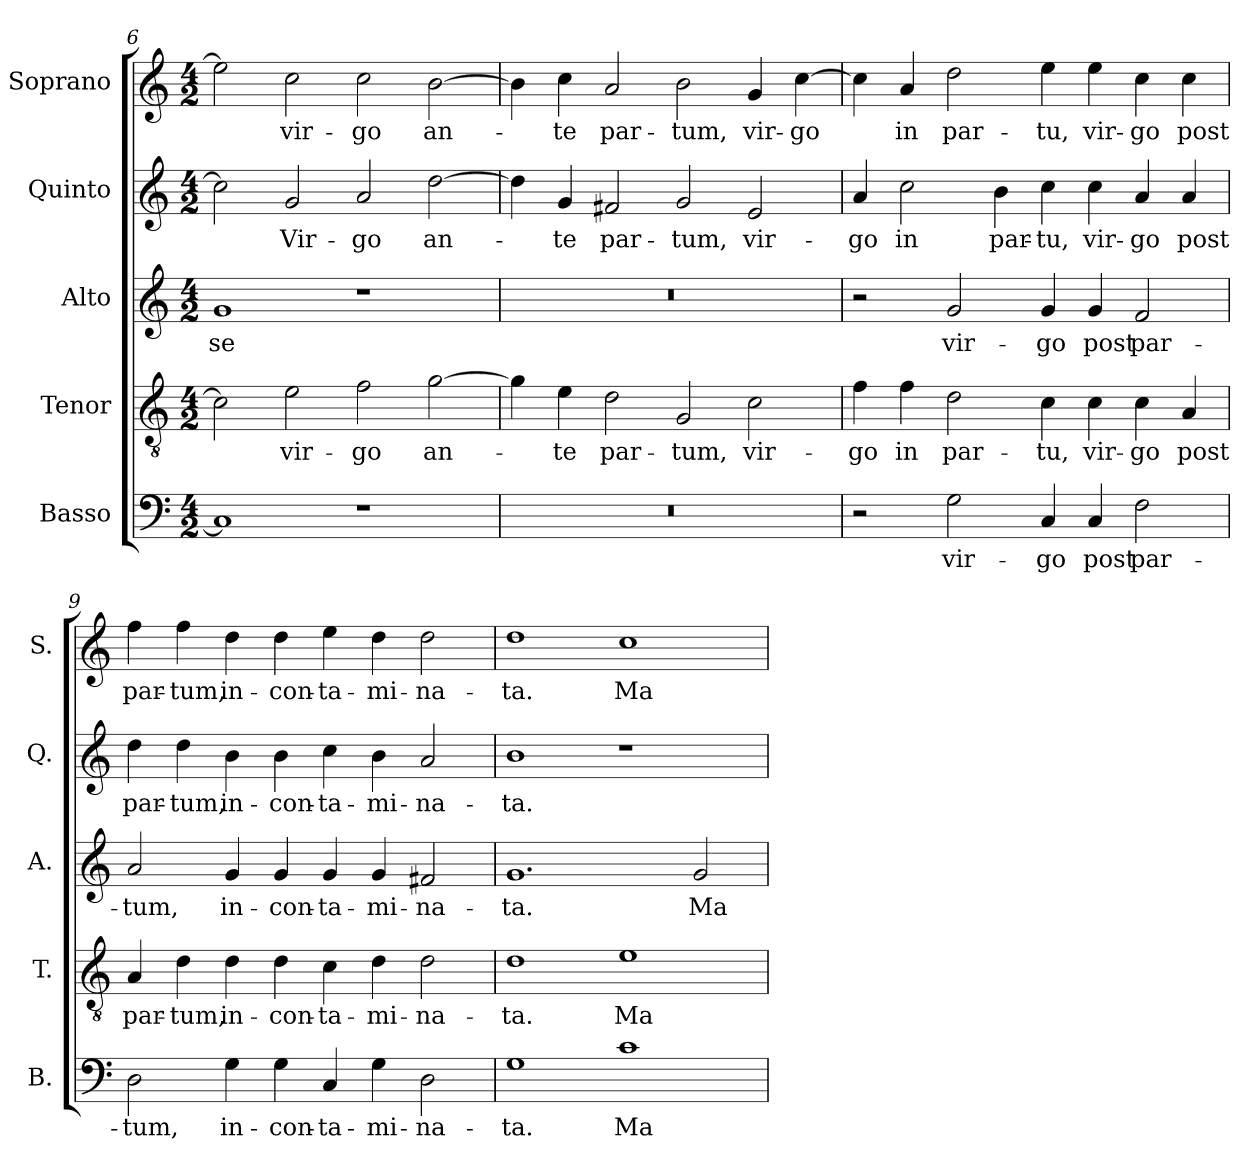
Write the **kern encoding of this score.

**kern	**text	**kern	**text	**kern	**text	**kern	**text	**kern	**text
*part5	*part5	*part4	*part4	*part3	*part3	*part2	*part2	*part1	*part1
*staff5	*staff5	*staff4	*staff4	*staff3	*staff3	*staff2	*staff2	*staff1	*staff1
*I"Basso	*	*I"Tenor	*	*I"Alto	*	*I"Quinto	*	*I"Soprano	*
*I'B.	*	*I'T.	*	*I'A.	*	*I'Q.	*	*I'S.	*
*clefF4	*	*clefGv2	*	*clefG2	*	*clefG2	*	*clefG2	*
*	*	*ITrd7c12	*	*	*	*	*	*	*
*k[]	*	*k[]	*	*k[]	*	*k[]	*	*k[]	*
*C:	*	*C:	*	*C:	*	*C:	*	*C:	*
*M4/2	*	*M4/2	*	*M4/2	*	*M4/2	*	*M4/2	*
=6	=6	=6	=6	=6	=6	=6	=6	=6	=6
!	!	!	!	!	!LO:LY:b:color=#000000	!	!	!	!
1Ci]	.	2Ci\]	.	1gi	-se	2cci\]	.	2eei\]	.
!	!	!	!LO:LY:b:color=#000000	!	!	!	!	!	!
!	!	!	!	!	!	!	!LO:LY:b:color=#000000	!	!
!	!	!	!	!	!	!	!	!	!LO:LY:b:color=#000000
.	.	2Ei\	vir-	.	.	2gi/	Vir-	2cci\	vir-
!	!	!	!LO:LY:b:color=#000000	!	!	!	!	!	!
!	!	!	!	!	!	!	!LO:LY:b:color=#000000	!	!
!	!	!	!	!	!	!	!	!	!LO:LY:b:color=#000000
1r	.	2Fi\	-go	1r	.	2ai/	-go	2cci\	-go
!	!	!	!LO:LY:b:color=#000000	!	!	!	!	!	!
!	!	!	!	!	!	!	!LO:LY:b:color=#000000	!	!
!	!	!	!	!	!	!	!	!	!LO:LY:b:color=#000000
.	.	[2Gi\	an-	.	.	[2ddi\	an-	[2bi\	an-
!!LO:LB:g=z
=7	=7	=7	=7	=7	=7	=7	=7	=7	=7
!LO:N:vis=1	!	!	!	!LO:N:vis=1	!	!	!	!	!
0r	.	4Gi\]	.	0r	.	4ddi\]	.	4bi\]	.
!	!	!	!LO:LY:b:color=#000000	!	!	!	!	!	!
!	!	!	!	!	!	!	!LO:LY:b:color=#000000	!	!
!	!	!	!	!	!	!	!	!	!LO:LY:b:color=#000000
.	.	4Ei\	-te	.	.	4gi/	-te	4cci\	-te
!	!	!	!LO:LY:b:color=#000000	!	!	!	!	!	!
!	!	!	!	!	!	!	!LO:LY:b:color=#000000	!	!
!	!	!	!	!	!	!	!	!	!LO:LY:b:color=#000000
.	.	2Di\	par-	.	.	2f#Xi/	par-	2ai/	par-
!	!	!	!LO:LY:b:color=#000000	!	!	!	!	!	!
!	!	!	!	!	!	!	!LO:LY:b:color=#000000	!	!
!	!	!	!	!	!	!	!	!	!LO:LY:b:color=#000000
.	.	2GGi/	-tum,	.	.	2gi/	-tum,	2bi\	-tum,
!	!	!	!LO:LY:b:color=#000000	!	!	!	!	!	!
!	!	!	!	!	!	!	!LO:LY:b:color=#000000	!	!
!	!	!	!	!	!	!	!	!	!LO:LY:b:color=#000000
.	.	2Ci\	vir-	.	.	2ei/	vir-	4gi/	vir-
!	!	!	!	!	!	!	!	!	!LO:LY:b:color=#000000
.	.	.	.	.	.	.	.	[4cci\	-go
=8	=8	=8	=8	=8	=8	=8	=8	=8	=8
!	!	!	!LO:LY:b:color=#000000	!	!	!	!	!	!
!	!	!	!	!	!	!	!LO:LY:b:color=#000000	!	!
2r	.	4Fi\	-go	2r	.	4ai/	-go	4cci\]	.
!	!	!	!LO:LY:b:color=#000000	!	!	!	!	!	!
!	!	!	!	!	!	!	!LO:LY:b:color=#000000	!	!
!	!	!	!	!	!	!	!	!	!LO:LY:b:color=#000000
.	.	4Fi\	in	.	.	2cci\	in	4ai/	in
!	!LO:LY:b:color=#000000	!	!	!	!	!	!	!	!
!	!	!	!LO:LY:b:color=#000000	!	!	!	!	!	!
!	!	!	!	!	!LO:LY:b:color=#000000	!	!	!	!
!	!	!	!	!	!	!	!	!	!LO:LY:b:color=#000000
2Gi\	vir-	2Di\	par-	2gi/	vir-	.	.	2ddi\	par-
!	!	!	!	!	!	!	!LO:LY:b:color=#000000	!	!
.	.	.	.	.	.	4bi\	par-	.	.
!	!LO:LY:b:color=#000000	!	!	!	!	!	!	!	!
!	!	!	!LO:LY:b:color=#000000	!	!	!	!	!	!
!	!	!	!	!	!LO:LY:b:color=#000000	!	!	!	!
!	!	!	!	!	!	!	!LO:LY:b:color=#000000	!	!
!	!	!	!	!	!	!	!	!	!LO:LY:b:color=#000000
4Ci/	-go	4Ci\	-tu,	4gi/	-go	4cci\	-tu,	4eei\	-tu,
!	!LO:LY:b:color=#000000	!	!	!	!	!	!	!	!
!	!	!	!LO:LY:b:color=#000000	!	!	!	!	!	!
!	!	!	!	!	!LO:LY:b:color=#000000	!	!	!	!
!	!	!	!	!	!	!	!LO:LY:b:color=#000000	!	!
!	!	!	!	!	!	!	!	!	!LO:LY:b:color=#000000
4Ci/	post	4Ci\	vir-	4gi/	post	4cci\	vir-	4eei\	vir-
!	!LO:LY:b:color=#000000	!	!	!	!	!	!	!	!
!	!	!	!LO:LY:b:color=#000000	!	!	!	!	!	!
!	!	!	!	!	!LO:LY:b:color=#000000	!	!	!	!
!	!	!	!	!	!	!	!LO:LY:b:color=#000000	!	!
!	!	!	!	!	!	!	!	!	!LO:LY:b:color=#000000
2Fi\	par-	4Ci\	-go	2fi/	par-	4ai/	-go	4cci\	-go
!	!	!	!LO:LY:b:color=#000000	!	!	!	!	!	!
!	!	!	!	!	!	!	!LO:LY:b:color=#000000	!	!
!	!	!	!	!	!	!	!	!	!LO:LY:b:color=#000000
.	.	4AAi/	post	.	.	4ai/	post	4cci\	post
=9	=9	=9	=9	=9	=9	=9	=9	=9	=9
!	!LO:LY:b:color=#000000	!	!	!	!	!	!	!	!
!	!	!	!LO:LY:b:color=#000000	!	!	!	!	!	!
!	!	!	!	!	!LO:LY:b:color=#000000	!	!	!	!
!	!	!	!	!	!	!	!LO:LY:b:color=#000000	!	!
!	!	!	!	!	!	!	!	!	!LO:LY:b:color=#000000
2Di\	-tum,	4AAi/	par-	2ai/	-tum,	4ddi\	par-	4ffi\	par-
!	!	!	!LO:LY:b:color=#000000	!	!	!	!	!	!
!	!	!	!	!	!	!	!LO:LY:b:color=#000000	!	!
!	!	!	!	!	!	!	!	!	!LO:LY:b:color=#000000
.	.	4Di\	-tum,	.	.	4ddi\	-tum,	4ffi\	-tum,
!	!LO:LY:b:color=#000000	!	!	!	!	!	!	!	!
!	!	!	!LO:LY:b:color=#000000	!	!	!	!	!	!
!	!	!	!	!	!LO:LY:b:color=#000000	!	!	!	!
!	!	!	!	!	!	!	!LO:LY:b:color=#000000	!	!
!	!	!	!	!	!	!	!	!	!LO:LY:b:color=#000000
4Gi\	in-	4Di\	in-	4gi/	in-	4bi\	in-	4ddi\	in-
!	!LO:LY:b:color=#000000	!	!	!	!	!	!	!	!
!	!	!	!LO:LY:b:color=#000000	!	!	!	!	!	!
!	!	!	!	!	!LO:LY:b:color=#000000	!	!	!	!
!	!	!	!	!	!	!	!LO:LY:b:color=#000000	!	!
!	!	!	!	!	!	!	!	!	!LO:LY:b:color=#000000
4Gi\	-con-	4Di\	-con-	4gi/	-con-	4bi\	-con-	4ddi\	-con-
!	!LO:LY:b:color=#000000	!	!	!	!	!	!	!	!
!	!	!	!LO:LY:b:color=#000000	!	!	!	!	!	!
!	!	!	!	!	!LO:LY:b:color=#000000	!	!	!	!
!	!	!	!	!	!	!	!LO:LY:b:color=#000000	!	!
!	!	!	!	!	!	!	!	!	!LO:LY:b:color=#000000
4Ci/	-ta-	4Ci\	-ta-	4gi/	-ta-	4cci\	-ta-	4eei\	-ta-
!	!LO:LY:b:color=#000000	!	!	!	!	!	!	!	!
!	!	!	!LO:LY:b:color=#000000	!	!	!	!	!	!
!	!	!	!	!	!LO:LY:b:color=#000000	!	!	!	!
!	!	!	!	!	!	!	!LO:LY:b:color=#000000	!	!
!	!	!	!	!	!	!	!	!	!LO:LY:b:color=#000000
4Gi\	-mi-	4Di\	-mi-	4gi/	-mi-	4bi\	-mi-	4ddi\	-mi-
!	!LO:LY:b:color=#000000	!	!	!	!	!	!	!	!
!	!	!	!LO:LY:b:color=#000000	!	!	!	!	!	!
!	!	!	!	!	!LO:LY:b:color=#000000	!	!	!	!
!	!	!	!	!	!	!	!LO:LY:b:color=#000000	!	!
!	!	!	!	!	!	!	!	!	!LO:LY:b:color=#000000
2Di\	-na-	2Di\	-na-	2f#Xi/	-na-	2ai/	-na-	2ddi\	-na-
=10	=10	=10	=10	=10	=10	=10	=10	=10	=10
!	!LO:LY:b:color=#000000	!	!	!	!	!	!	!	!
!	!	!	!LO:LY:b:color=#000000	!	!	!	!	!	!
!	!	!	!	!	!LO:LY:b:color=#000000	!	!	!	!
!	!	!	!	!	!	!	!LO:LY:b:color=#000000	!	!
!	!	!	!	!	!	!	!	!	!LO:LY:b:color=#000000
1Gi	-ta.	1Di	-ta.	1.gi	-ta.	1bi	-ta.	1ddi	-ta.
!	!LO:LY:b:color=#000000	!	!	!	!	!	!	!	!
!	!	!	!LO:LY:b:color=#000000	!	!	!	!	!	!
!	!	!	!	!	!	!	!	!	!LO:LY:b:color=#000000
1ci	Ma-	1Ei	Ma-	.	.	1r	.	1cci	Ma-
!	!	!	!	!	!LO:LY:b:color=#000000	!	!	!	!
.	.	.	.	2gi/	Ma-	.	.	.	.
=	=	=	=	=	=	=	=	=	=
*-	*-	*-	*-	*-	*-	*-	*-	*-	*-
